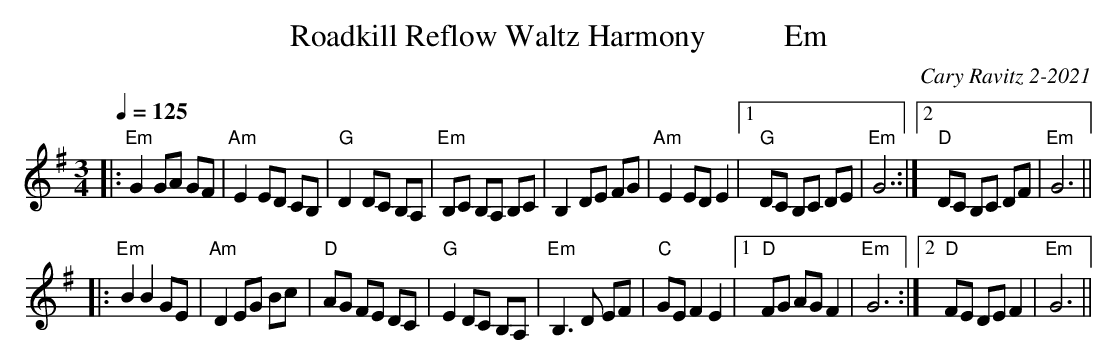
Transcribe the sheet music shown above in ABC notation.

X:1
T: Roadkill Reflow Waltz Harmony          Em
C: Cary Ravitz 2-2021
M: 3/4
L: 1/8
Q: 1/4=125
K: Em
|: "Em"G2 GA GF | "Am"E2 ED CB, | "G"D2DC B,A, | "Em"B,C B,A, B,C | B,2 DE FG | "Am"E2 ED E2 | [1 "G"DC B,C DE | "Em"G6:| [2 "D"DC B,C DF | "Em"G6 ||
|: "Em"B2 B2 GE | "Am"D2 EG Bc | "D"AG FE DC | "G"E2 DC B,A, | "Em"B,3 D EF | "C"GE F2 E2 | [1 "D"FG AG F2 | "Em"G6:| [2 "D"FE DE F2 | "Em"G6 ||
